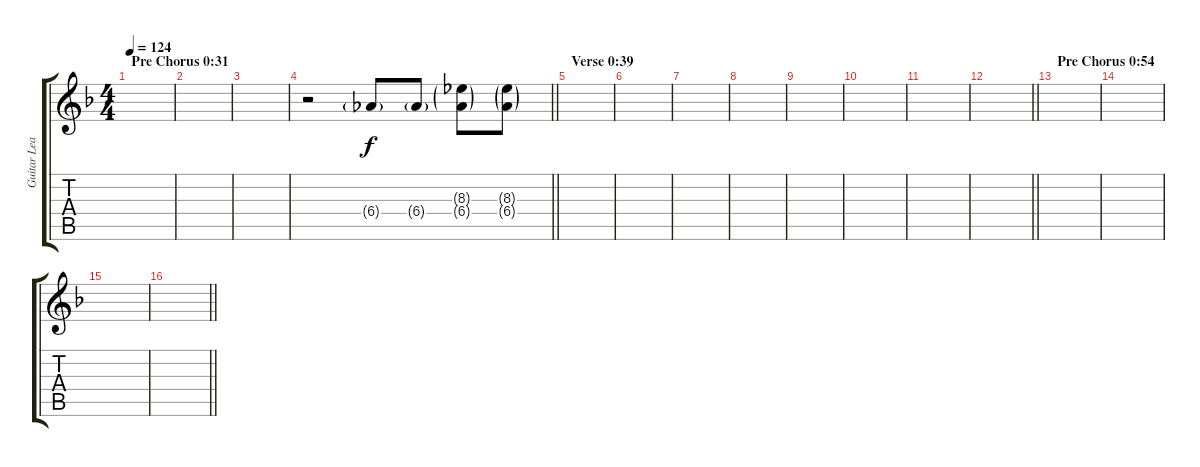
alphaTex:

\track ("Guitar Lead" "Guitar Lea") {instrument overdrivenguitar}
\staff {score tabs}
\tuning (E4 B3 G3 D3 A2 E2) {hide}
\ts (4 4)
\section ("" "Pre Chorus 0:31")
\tempo 124
\clef g2
\ks f
|
|
|
\barLineRight lightlight
r.2 6.4{g}.8 6.4{g}.8 (8.3{g} 6.4{g}).8 (8.3{g} 6.4{g}).8 |
\section ("" "Verse 0:39")
|
|
|
|
|
|
|
\barLineRight lightlight
|
\section ("" "Pre Chorus 0:54")
|
|
|
\barLineRight lightlight
